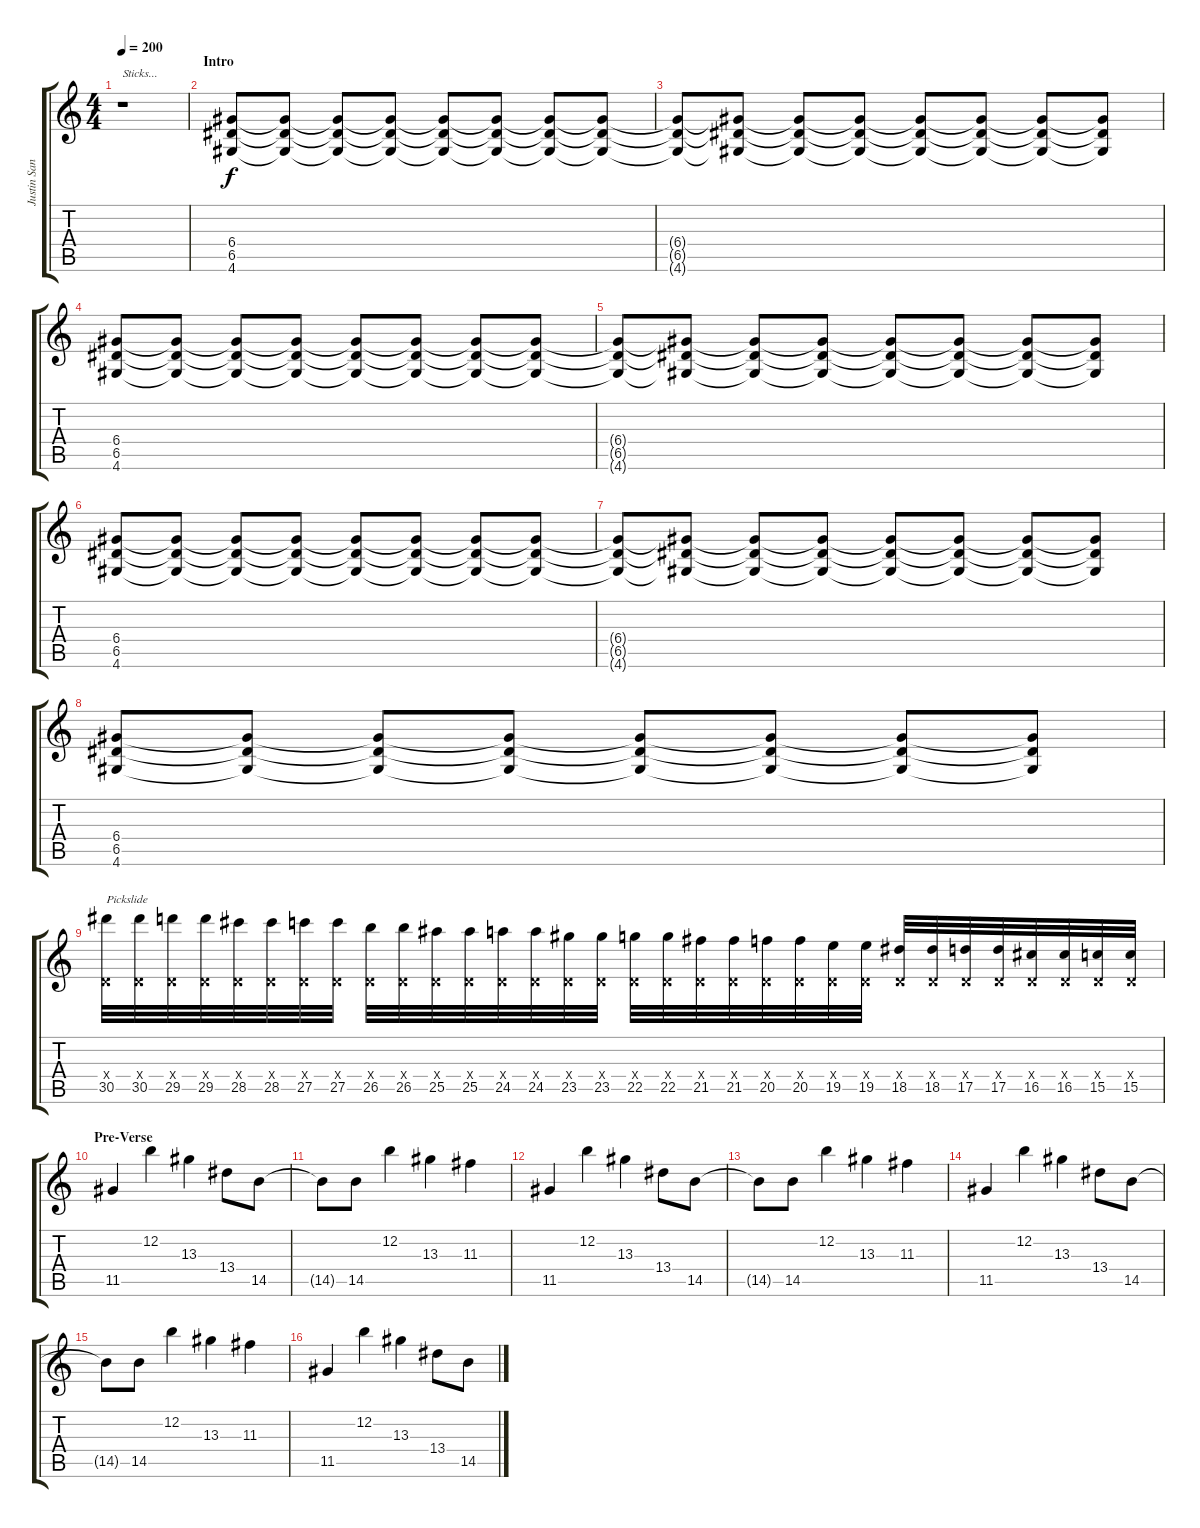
\track ("Justin Sane (Guitar)" "Justin San") {instrument distortionguitar}
\staff {score tabs}
\tuning (E4 B3 G3 D3 A2 E2) {hide}
\ts (4 4)
\section ("" "")
\tempo 200
\clef g2
\ks c
r.1{txt "Sticks..." dy f instrument distortionguitar} |
\section ("" "Intro")
(6.4 6.5 4.6).8 (6.4{t} 6.5{t} 4.6{t}).8 (6.4{t} 6.5{t} 4.6{t}).8 (6.4{t} 6.5{t} 4.6{t}).8 (6.4{t} 6.5{t} 4.6{t}).8 (6.4{t} 6.5{t} 4.6{t}).8 (6.4{t} 6.5{t} 4.6{t}).8 (6.4{t} 6.5{t} 4.6{t}).8 |
(6.4{t} 6.5{t} 4.6{t}).8 (6.4{t} 6.5{t} 4.6{t}).8 (6.4{t} 6.5{t} 4.6{t}).8 (6.4{t} 6.5{t} 4.6{t}).8 (6.4{t} 6.5{t} 4.6{t}).8 (6.4{t} 6.5{t} 4.6{t}).8 (6.4{t} 6.5{t} 4.6{t}).8 (6.4{t} 6.5{t} 4.6{t}).8 |
(6.4 6.5 4.6).8 (6.4{t} 6.5{t} 4.6{t}).8 (6.4{t} 6.5{t} 4.6{t}).8 (6.4{t} 6.5{t} 4.6{t}).8 (6.4{t} 6.5{t} 4.6{t}).8 (6.4{t} 6.5{t} 4.6{t}).8 (6.4{t} 6.5{t} 4.6{t}).8 (6.4{t} 6.5{t} 4.6{t}).8 |
(6.4{t} 6.5{t} 4.6{t}).8 (6.4{t} 6.5{t} 4.6{t}).8 (6.4{t} 6.5{t} 4.6{t}).8 (6.4{t} 6.5{t} 4.6{t}).8 (6.4{t} 6.5{t} 4.6{t}).8 (6.4{t} 6.5{t} 4.6{t}).8 (6.4{t} 6.5{t} 4.6{t}).8 (6.4{t} 6.5{t} 4.6{t}).8 |
(6.4 6.5 4.6).8 (6.4{t} 6.5{t} 4.6{t}).8 (6.4{t} 6.5{t} 4.6{t}).8 (6.4{t} 6.5{t} 4.6{t}).8 (6.4{t} 6.5{t} 4.6{t}).8 (6.4{t} 6.5{t} 4.6{t}).8 (6.4{t} 6.5{t} 4.6{t}).8 (6.4{t} 6.5{t} 4.6{t}).8 |
(6.4{t} 6.5{t} 4.6{t}).8 (6.4{t} 6.5{t} 4.6{t}).8 (6.4{t} 6.5{t} 4.6{t}).8 (6.4{t} 6.5{t} 4.6{t}).8 (6.4{t} 6.5{t} 4.6{t}).8 (6.4{t} 6.5{t} 4.6{t}).8 (6.4{t} 6.5{t} 4.6{t}).8 (6.4{t} 6.5{t} 4.6{t}).8 |
(6.4 6.5 4.6).8 (6.4{t} 6.5{t} 4.6{t}).8 (6.4{t} 6.5{t} 4.6{t}).8 (6.4{t} 6.5{t} 4.6{t}).8 (6.4{t} 6.5{t} 4.6{t}).8 (6.4{t} 6.5{t} 4.6{t}).8 (6.4{t} 6.5{t} 4.6{t}).8 (6.4{t} 6.5{t} 4.6{t}).8 |
(0.4{x} 30.5).32{txt "Pickslide"} (0.4{x} 30.5).32 (0.4{x} 29.5).32 (0.4{x} 29.5).32 (0.4{x} 28.5).32 (0.4{x} 28.5).32 (0.4{x} 27.5).32 (0.4{x} 27.5).32 (0.4{x} 26.5).32 (0.4{x} 26.5).32 (0.4{x} 25.5).32 (0.4{x} 25.5).32 (0.4{x} 24.5).32 (0.4{x} 24.5).32 (0.4{x} 23.5).32 (0.4{x} 23.5).32 (0.4{x} 22.5).32 (0.4{x} 22.5).32 (0.4{x} 21.5).32 (0.4{x} 21.5).32 (0.4{x} 20.5).32 (0.4{x} 20.5).32 (0.4{x} 19.5).32 (0.4{x} 19.5).32 (0.4{x} 18.5).32 (0.4{x} 18.5).32 (0.4{x} 17.5).32 (0.4{x} 17.5).32 (0.4{x} 16.5).32 (0.4{x} 16.5).32 (0.4{x} 15.5).32 (0.4{x} 15.5).32 |
\section ("" "Pre-Verse")
11.5.4 12.2.4 13.3.4 13.4.8 14.5.8 |
14.5{t}.8 14.5.8 12.2.4 13.3.4 11.3.4 |
11.5.4 12.2.4 13.3.4 13.4.8 14.5.8 |
14.5{t}.8 14.5.8 12.2.4 13.3.4 11.3.4 |
11.5.4 12.2.4 13.3.4 13.4.8 14.5.8 |
14.5{t}.8 14.5.8 12.2.4 13.3.4 11.3.4 |
11.5.4 12.2.4 13.3.4 13.4.8 14.5.8
